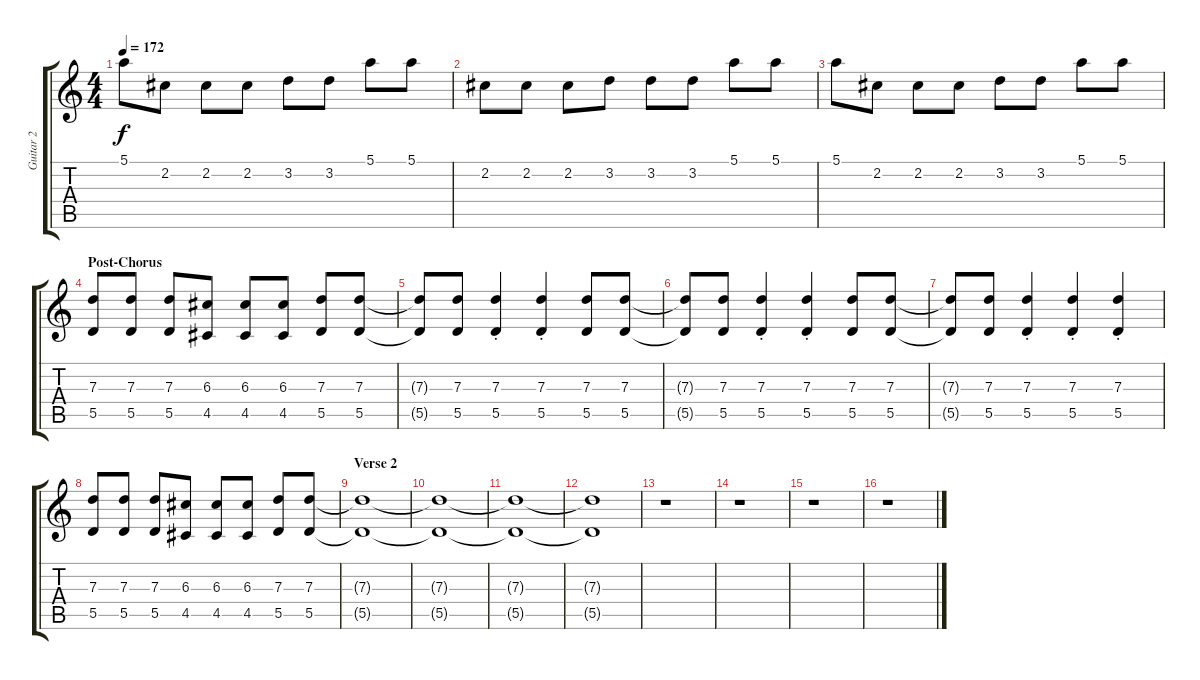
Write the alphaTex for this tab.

\track ("Guitar 2" "Guitar 2") {instrument electricguitarclean}
\staff {score tabs}
\tuning (E4 B3 G3 D3 A2 E2) {hide}
\ts (4 4)
\tempo 172
\clef g2
\ks c
5.1.8{dy f} 2.2.8 2.2.8 2.2.8 3.2.8 3.2.8 5.1.8 5.1.8 |
2.2.8 2.2.8 2.2.8 3.2.8 3.2.8 3.2.8 5.1.8 5.1.8 |
5.1.8 2.2.8 2.2.8 2.2.8 3.2.8 3.2.8 5.1.8 5.1.8 |
\section ("" "Post-Chorus")
(7.3 5.5).8 (7.3 5.5).8 (7.3 5.5).8 (6.3 4.5).8 (6.3 4.5).8 (6.3 4.5).8 (7.3 5.5).8 (7.3 5.5).8 |
(7.3{t} 5.5{t}).8 (7.3 5.5).8 (7.3{st} 5.5{st}).4 (7.3{st} 5.5{st}).4 (7.3 5.5).8 (7.3 5.5).8 |
(7.3{t} 5.5{t}).8 (7.3 5.5).8 (7.3{st} 5.5{st}).4 (7.3{st} 5.5{st}).4 (7.3 5.5).8 (7.3 5.5).8 |
(7.3{t} 5.5{t}).8 (7.3 5.5).8 (7.3{st} 5.5{st}).4 (7.3{st} 5.5{st}).4 (7.3{st} 5.5{st}).4 |
(7.3 5.5).8 (7.3 5.5).8 (7.3 5.5).8 (6.3 4.5).8 (6.3 4.5).8 (6.3 4.5).8 (7.3 5.5).8 (7.3 5.5).8 |
\section ("" "Verse 2")
(7.3{t} 5.5{t}).1 |
(7.3{t} 5.5{t}).1 |
(7.3{t} 5.5{t}).1 |
(7.3{t} 5.5{t}).1 |
r.1 |
r.1 |
r.1 |
r.1
